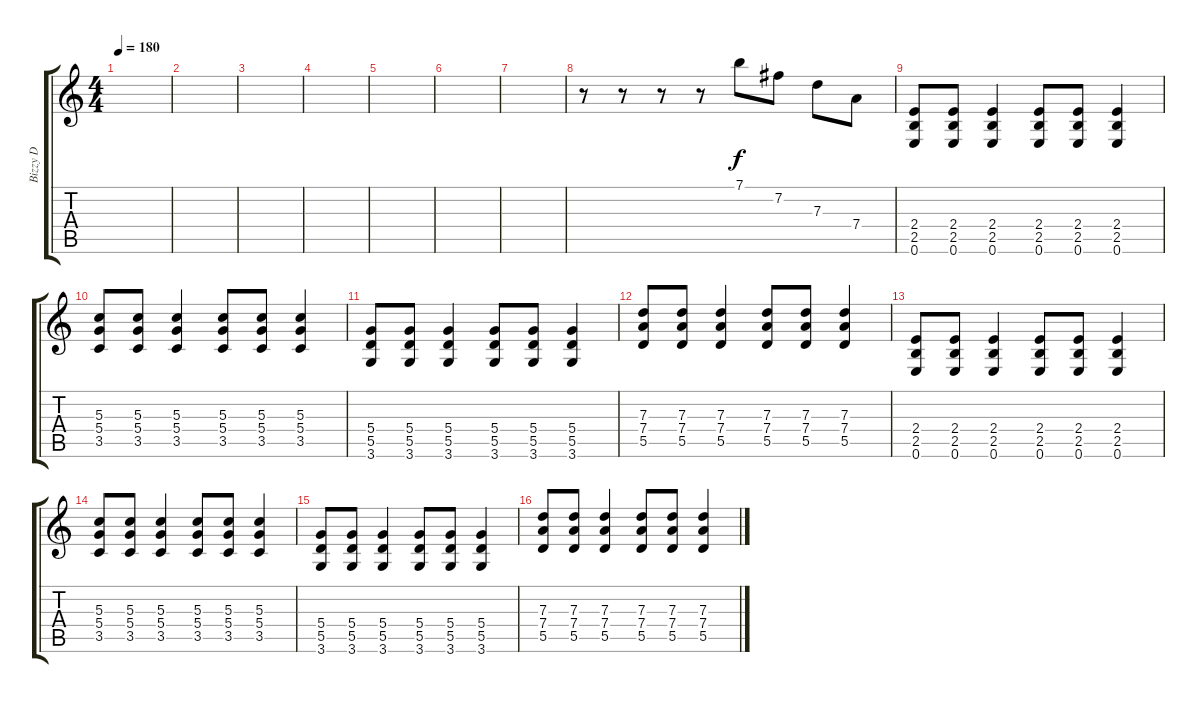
\track ("Bizzy D" "Bizzy D") {instrument distortionguitar}
\staff {score tabs}
\tuning (E4 B3 G3 D3 A2 E2) {hide}
\ts (4 4)
\tempo 180
\clef g2
\ks c
|
|
|
|
|
|
|
r.8 r.8 r.8 r.8 7.1.8 7.2.8 7.3.8 7.4.8 |
(2.4 2.5 0.6).8 (2.4 2.5 0.6).8 (2.4 2.5 0.6).4 (2.4 2.5 0.6).8 (2.4 2.5 0.6).8 (2.4 2.5 0.6).4 |
(5.3 5.4 3.5).8 (5.3 5.4 3.5).8 (5.3 5.4 3.5).4 (5.3 5.4 3.5).8 (5.3 5.4 3.5).8 (5.3 5.4 3.5).4 |
(5.4 5.5 3.6).8 (5.4 5.5 3.6).8 (5.4 5.5 3.6).4 (5.4 5.5 3.6).8 (5.4 5.5 3.6).8 (5.4 5.5 3.6).4 |
(7.3 7.4 5.5).8 (7.3 7.4 5.5).8 (7.3 7.4 5.5).4 (7.3 7.4 5.5).8 (7.3 7.4 5.5).8 (7.3 7.4 5.5).4 |
(2.4 2.5 0.6).8 (2.4 2.5 0.6).8 (2.4 2.5 0.6).4 (2.4 2.5 0.6).8 (2.4 2.5 0.6).8 (2.4 2.5 0.6).4 |
(5.3 5.4 3.5).8 (5.3 5.4 3.5).8 (5.3 5.4 3.5).4 (5.3 5.4 3.5).8 (5.3 5.4 3.5).8 (5.3 5.4 3.5).4 |
(5.4 5.5 3.6).8 (5.4 5.5 3.6).8 (5.4 5.5 3.6).4 (5.4 5.5 3.6).8 (5.4 5.5 3.6).8 (5.4 5.5 3.6).4 |
(7.3 7.4 5.5).8 (7.3 7.4 5.5).8 (7.3 7.4 5.5).4 (7.3 7.4 5.5).8 (7.3 7.4 5.5).8 (7.3 7.4 5.5).4
